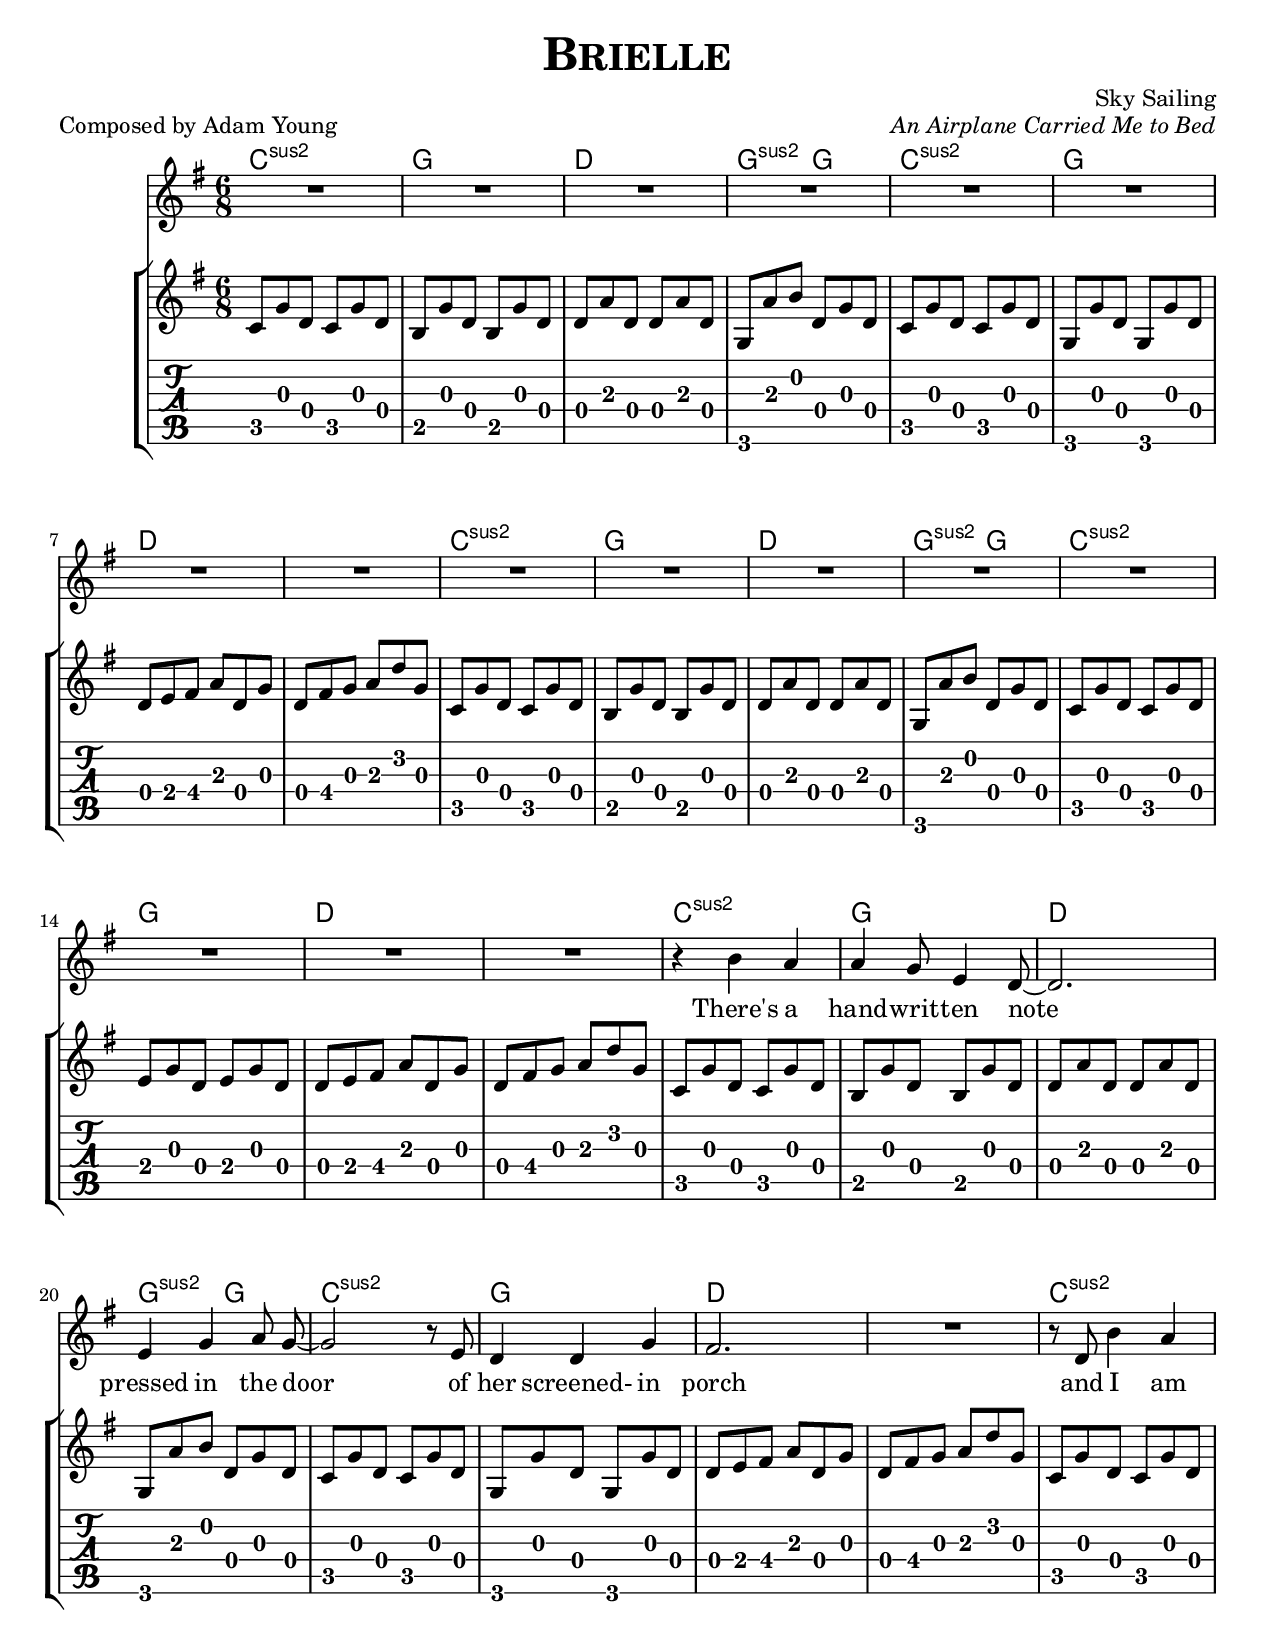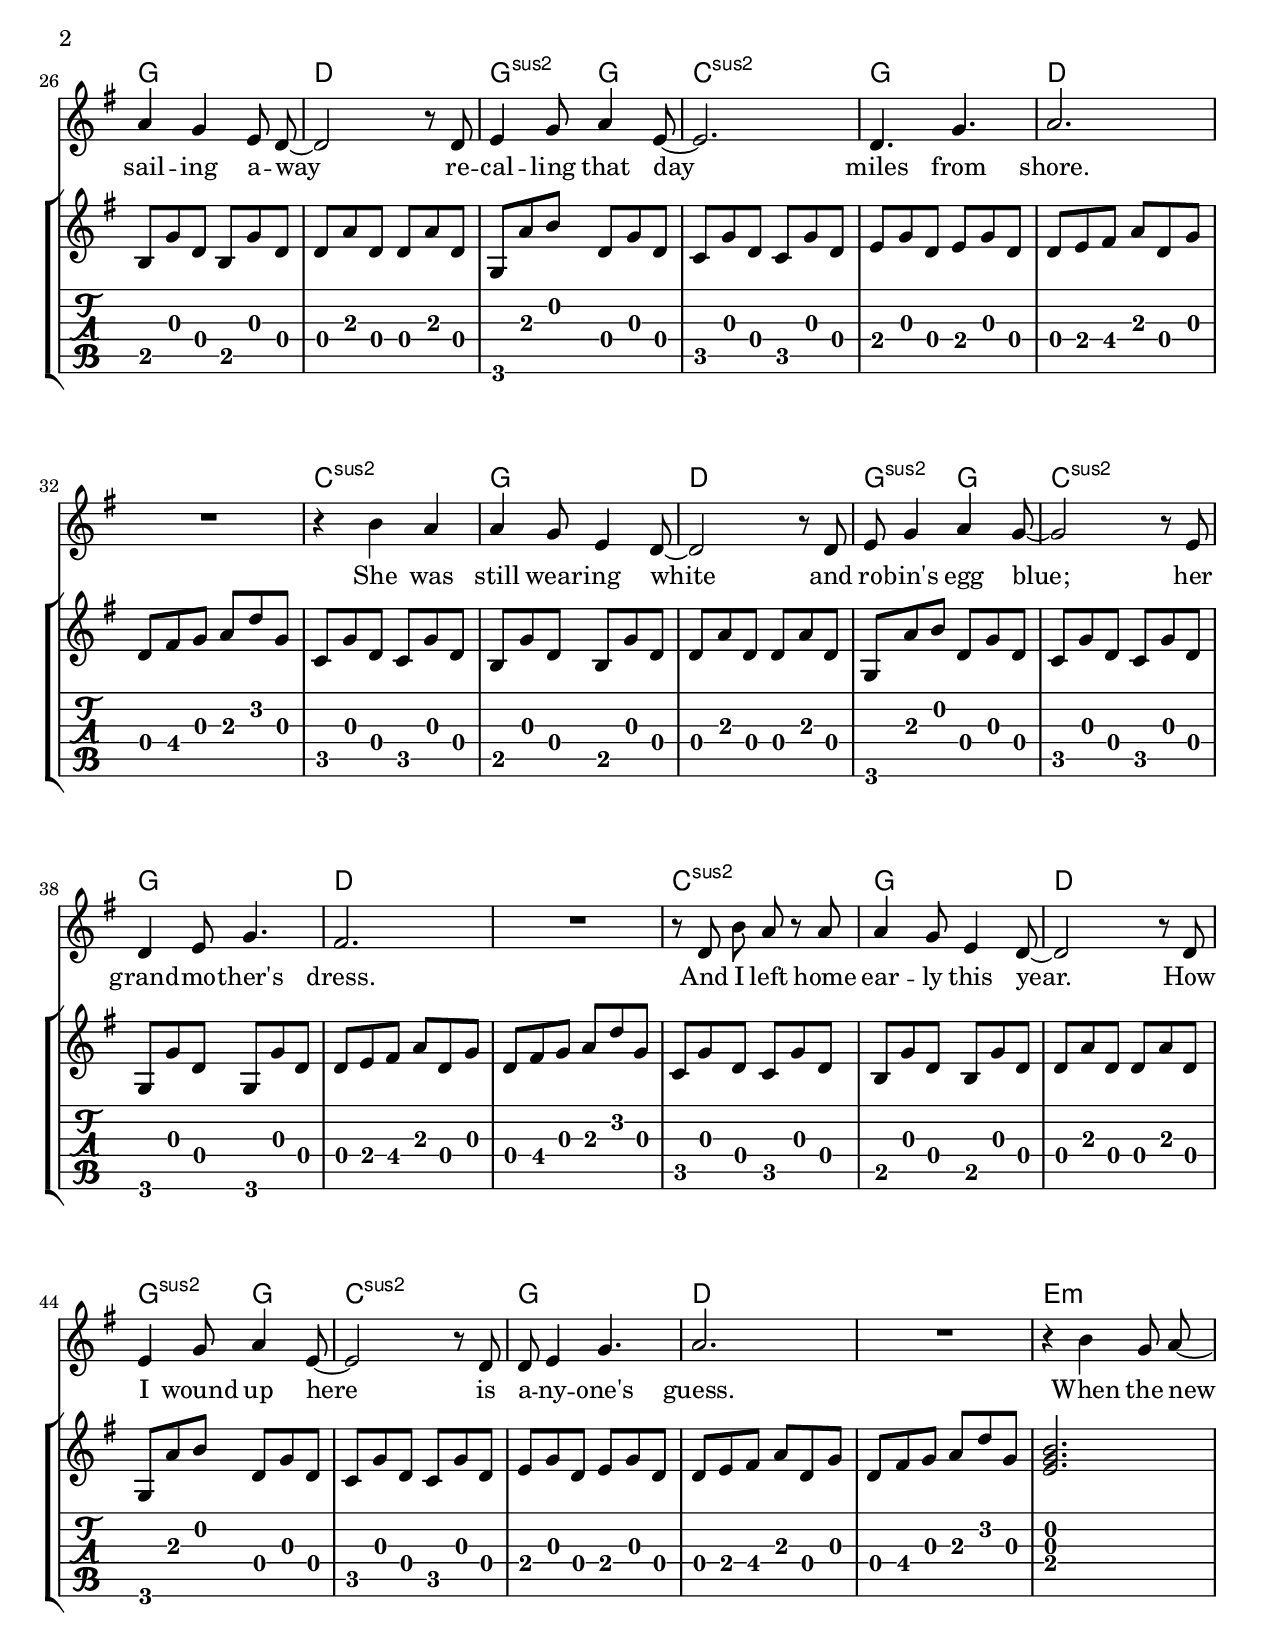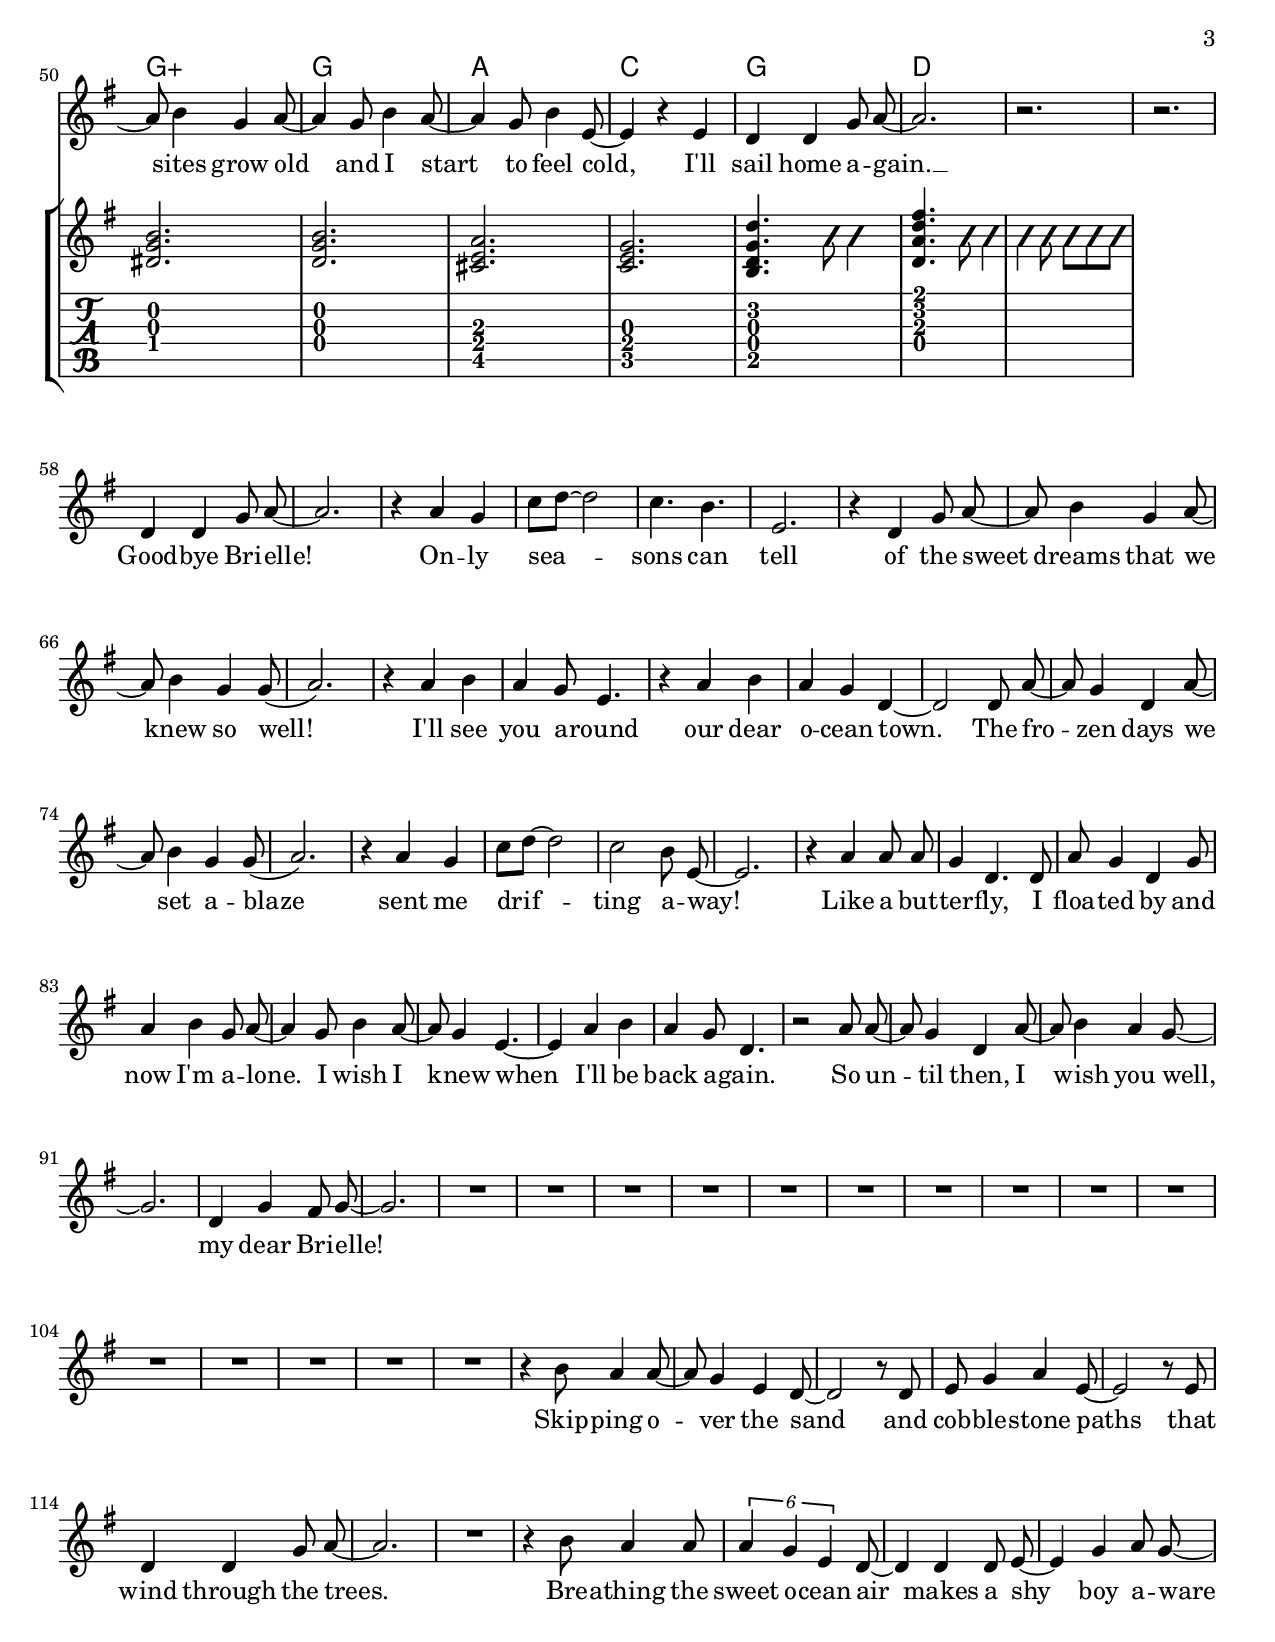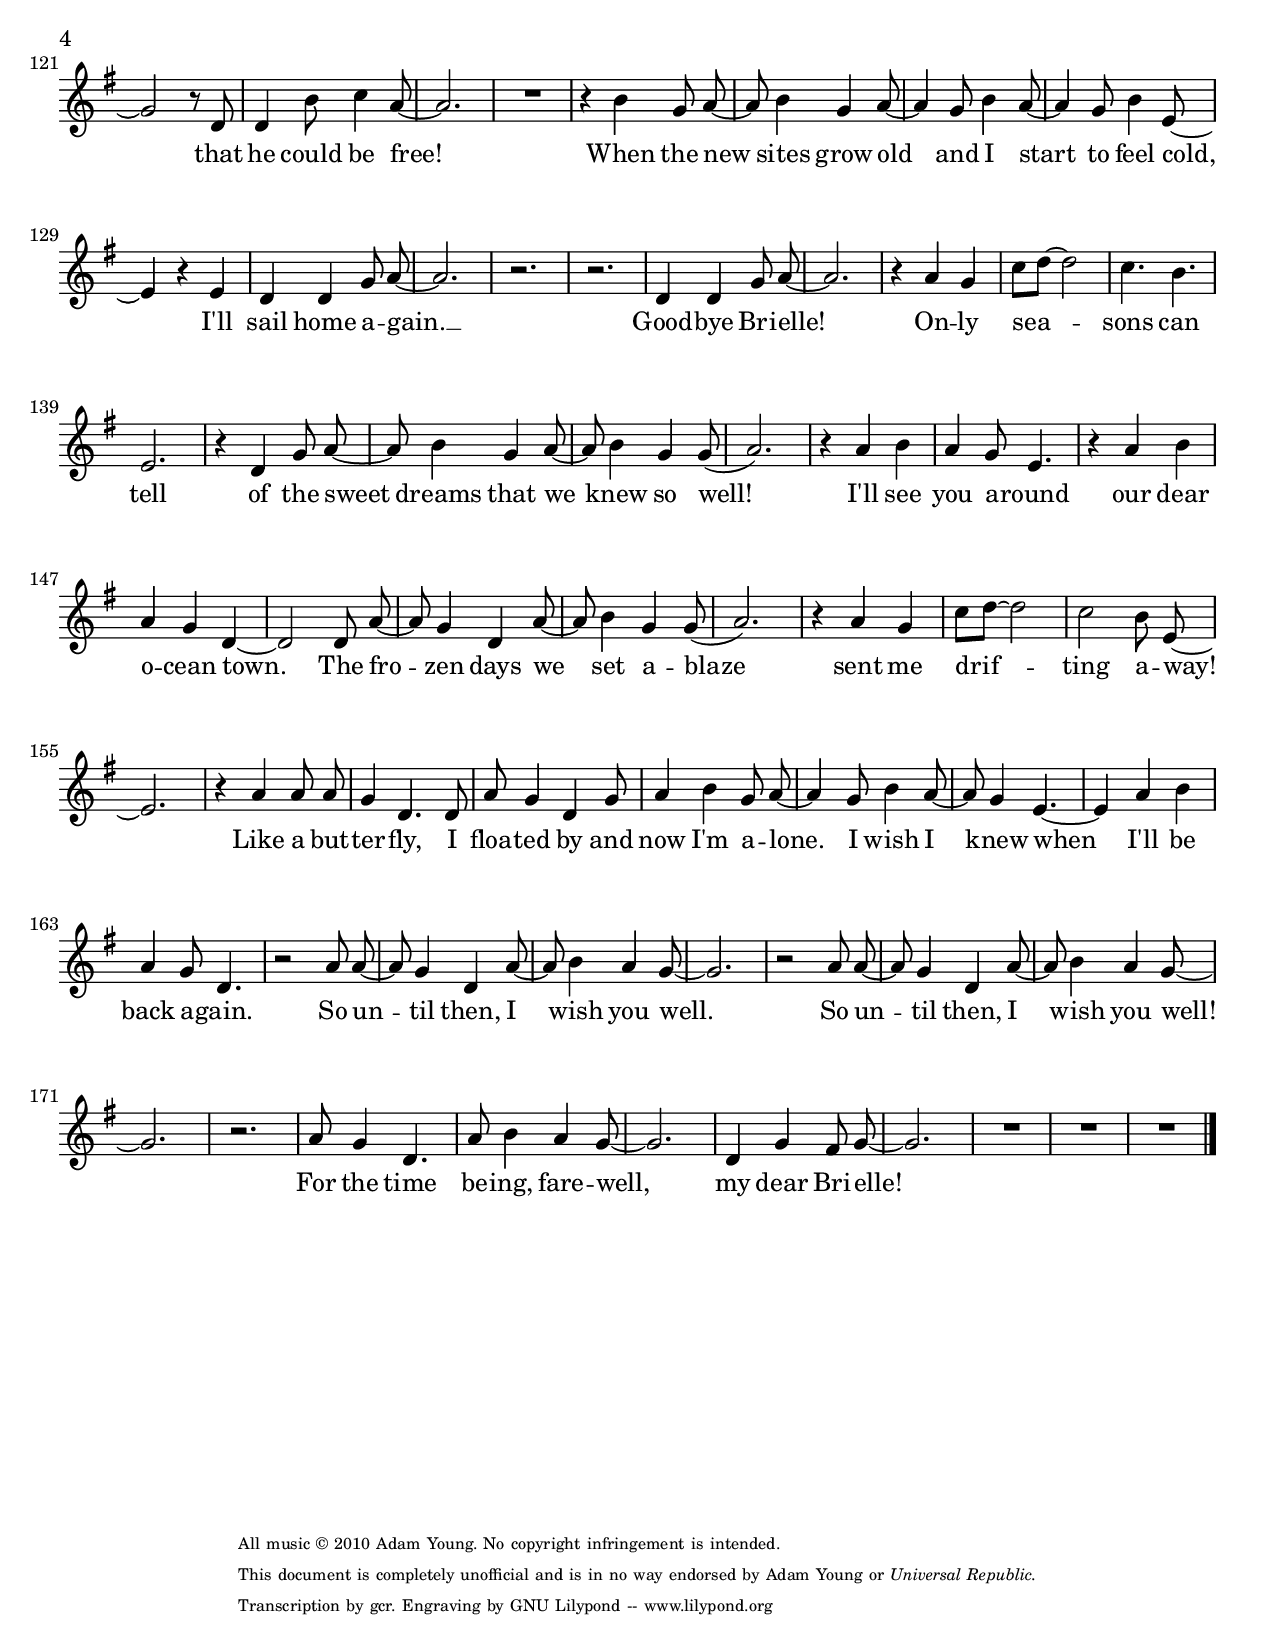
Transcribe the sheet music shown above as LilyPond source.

\version "2.12.3"

% Layout and paper settings for Brielle

%{ Brielle by Sky Sailing -- engraved by gcr
 ,ggggggggggg,                                                   
dP"""88""""""Y8,                           ,dPYb, ,dPYb,         
Yb,  88      `8b                           IP'`Yb IP'`Yb         
 `"  88      ,8P             gg            I8  8I I8  8I         
     88aaaad8P"              ""            I8  8' I8  8'         
     88""""Y8ba   ,gggggg,   gg    ,ggg,   I8 dP  I8 dP   ,ggg,  
     88      `8b  dP""""8I   88   i8" "8i  I8dP   I8dP   i8" "8i 
     88      ,8P ,8'    8I   88   I8, ,8I  I8P    I8P    I8, ,8I 
     88_____,d8',dP     Y8,_,88,_ `YbadP' ,d8b,_ ,d8b,_  `YbadP' 
    88888888P"  8P      `Y88P""Y8888P"Y8888P'"Y888P'"Y88888P"Y888
%}

%%% { CONFIGURATION
brTimeKey = { \time 6/8 \key g \major }

% Pick which flavor of things you want
% #'preprod or #'release
brVAFlavor = #'preprod
brCAFlavor = #'preprod
brCBFlavor = #'preprod
brVBFlavor = #'preprod

% slashes -- turn on improvisation (voices need the "Pitch_squash_engraver")
% and hide tab noteheads.
sl = {
  \improvisationOn
  %\override TabNoteHead #'transparent = ##t
  \override TabNoteHead #'stencil = ##f
  % ^ this is better but makes warnings
}
nsl = {
  \improvisationOff
  %\revert TabNoteHead #'transparent
  \revert TabNoteHead #'stencil
}
%%% }

%%% { LYRICS
brLyricsVA = \lyricmode {
  There's a hand -- writ -- ten note
  pressed in the door
  of her screened- in porch
  and I am sail -- ing a -- way
  re -- cal -- ling that day
  miles from shore.

  She was still wear -- ing white
  and ro -- bin's egg blue;
  her grand -- mo -- ther's dress.
  And I left home ear -- ly this year.
  How I wound up here
  is a -- ny -- one's guess.
}

brLyricsTr = \lyricmode {
  % Transition
  When the new sites grow old
  and I start to feel cold,
  I'll sail home a -- gain. __
}

brLyricsCA = \lyricmode {
  % Chorus
  Good -- bye Bri -- elle!
  \tag #'preprod { On -- ly sea -- sons can tell }
  \tag #'release { On -- ly whis -- pers can tell }
  of the sweet dreams that we knew so well!
  I'll see you a -- round
  our dear o -- cean town.
}
brLyricsCB = \lyricmode {
  The fro -- zen days we set a -- blaze
  sent me drif -- ting a -- way!
  Like a but -- ter -- fly, I floa -- ted by
  \tag #'preprod { and now I'm a -- lone. }
  \tag #'release { and now you're a -- lone. }
  I wish I knew when I'll be back a -- gain.
}
brLyricsCEndA = \lyricmode {
  So un -- til then, I wish you well,
  my dear Bri -- elle!
}

brLyricsVB = \lyricmode {
  % last verse
  Skip -- ping o -- ver the sand
  and cob -- ble -- stone paths
  that wind through the trees.

  Bre -- athing the sweet o -- cean air
  \tag #'preprod { makes a shy boy a -- ware
                   that he could be free! }
  \tag #'release { makes a blue -- bird a -- ware 
                   that she could be free! }
}

brLyricsCEndB = \lyricmode {
  So un -- til then, I wish you well.
  So un -- til then, I wish you well!
  For the time be -- ing, fare -- well, my dear Bri -- elle!
}
%%% }

%%% { SINGING VOICE
brVoiceVAa = \relative c'' {
  r4 b a | % there's a
  a g8 e4 d8~ |
  d2. | % note
  e4 g a8 g8~ | % stuck in the
  g2 r8 e |
  d4 d g | % her screened-in
  fis2. |
  R2. |
  r8 d b'4 a | % And I am sailing
  a4 g e8 d8 ~ |
  d2 r8 d8 |
  e4 g8 a4 e8 ~ |
  e2. | % ...that day
  d4. g | % miles from
  a2. | % shore
  R2. |
}
brVoiceVAb = \relative c'' {
  r4 b a | % She was
  a g8 e4 d8~ |
  d2 r8 d8 | % white...and robin's
  e8 g4 a4 g8~ |
  g2 r8 e |
  d4 e8 g4. | % grandmother's
  fis2. |
  R2. |
  r8 d b' a r a | % And I left home
  a4 g8 e4 d8 ~ |
  d2 r8 d8 |
  e4 g8 a4 e8 ~ |
  e2 r8 d8 | % here is
  d8 e4 g4. | % anyone's
  a2. | R2. | % guess
}
brVoiceTr = \relative c'' {
  r4 b g8 a8~ | % When the new
  a8 b4 g a8~|    % TIES!
  a4 g8 b4 a8~ |  % TIES!
  a4 g8 b4 e,8~ | % TIES! Triple tied measure combo
  e4 r e |
  d d g8 a8~ |    % SO MANY TIES WHAT.
  a2. |
  r2.|
}
brVoiceCA = \relative c'' {
  r2.|
  d,4 d g8 a~ | % Good bye, Brie-elle!
  a2. |
  r4 a4 g |
  c8[ d]~d2 | %se-easons
  c4. b |
  e,2. |
  r4 d g8 a8~ | % of the
  a8 b4 g a8~ |
  a8 b4 g g8(|
  a2.) |
  r4 a b |
  a g8 e4. | % you around
  r4 a4 b |
  a g d~ |
  d2 d8 a'8~ | % town! The--
}
brVoiceCB = \relative c'' {
  % The
  a8 g4 d a'8 ~| % frozen days
  a8 b4 g g8(|
  a2.) |
  r4 a g | % sent me
  c8[ d]~d2 | % drifting
  c2 b8 e,8 ~|
  e2. |
  r4 a a8 a8 | % Like a 
  g4 d4. d8 | % Butterfly, I 
  a'8 g4 d g8 | % floated by, and
  a4 b g8 a8~ |
  a4 g8 b4 a8 ~| % ~lone! I wish I
  a8 g4 e4.~ |
  e4 a b|
  a4 g8 d4.|
  r2 a'8 a8~| % so
}
brVoiceCEndA = \relative c'' {
  % ... So
  a8 g4 d4 a'8~|
  a8 b4 a g8~ |
  g2. |
  d4 g fis8 g8 ~ |
}
brVoiceVB = \relative c'' {
  r4 b8 a4 a8~ | % Skipping
  a8 g4 e d8 ~|
  d2 r8 d8 |
  e8 g4 a e8 ~| % cobblestone
  e2 r8 e |
  d4 d g8 a8 ~ |
  a2. | % trees!
  R2. |
  r4 b8 a4 a8 | % And breathing the
  \times 5/6 {
    a4 g e    %   WTF !!
  } d8~ | % sweet ocean air ~
  d4 d4 d8 e8 ~| % ~air makes a shy
  e4 g a8 g8 ~ | % shy boy a-ware
  g2 r8 d8 | % ~ware that
  d4 b'8 c4 a8~ | % he could be
  a2. | % free!
  R2. |
}
brVoiceCEndB = \relative c'' {
  % ... So
  a8 g4 d a'8~| % until then, I
  a8 b4 a g8~|
  g2. |
  r2 a8 a8~|
  a8 g4 d a'8~|
  a8 b4 a g8~|
  g2. |
  r2. |
  a8 g4 d4. | % For the time
  a'8 b4 a4 g8~ |
  g2. |
  d4 g fis8 g8 ~ |
  g2. |
}
%%% }

%%% { CHORD NAMES
brChordsIntro = \chordmode {
  c2.:sus2
  g2.
  d2.
  g4.:sus2
  g4.
  c2.:sus2
  g2.
  d2. s2.
}
brChordsTr = \chordmode {
  e2.:m
  g:aug
  g
  a
  c
  g
  d
}
%%% }

%%% { GUITAR
brGuitarIntro = \relative c' {
  \repeat unfold 2 { c8 g' d } |
  \repeat unfold 2 { b8 g' d } |
  \repeat unfold 2 { d8 a' d, } |
  g,8 a' b d, g d |
  \repeat unfold 2 { c8 g' d } |
  \repeat unfold 2 { g,8 g' d } |
  d e fis a d, g | % the first D should be 8va lower
  d fis g a d g, |

  \repeat unfold 2 { c,8 g' d } |
  \repeat unfold 2 { b8 g' d } |
  \repeat unfold 2 { d8 a' d, } |
  g,8 a' b d, g d |
  \repeat unfold 2 { c8 g' d } |
  \repeat unfold 2 { e g d } |
  d e fis a d, g | % first D: 8va lower
  d fis g a d g, |
}
brGuitarTr = \relative c' {
  \chordmode {
    e2.:m           % dotted half-note E minor
    g:aug/dis       % G augmented w/ dis on bottom
    g:/d            % G natural w/ D on bottom
    cis:m6-^5       % 1st inverted A alternate: g:5-/des
    c
  }
  <b d g d'>4. \sl c8 c4 \nsl |
  <d a' d fis>4. \sl d8 d4 |
  d4 d8 d8 d8 d8 \nsl |
}

%%% }


%%% { STRUCTURE
brChords = {
  \repeat unfold 6 {
    \brChordsIntro
  }
  \brChordsTr
}

brVoice = {
  \autoBeamOff
  R2.*16 |
  \keepWithTag \brVAFlavor \brVoiceVAa
  \keepWithTag \brVAFlavor \brVoiceVAb

  \brVoiceTr
  \keepWithTag \brCAFlavor \brVoiceCA
  \keepWithTag \brCBFlavor \brVoiceCB
  \brVoiceCEndA
  g'2. | % tied with previous
  R2.*15
  \keepWithTag \brVBFlavor \brVoiceVB
  \brVoiceTr
  \keepWithTag \brCAFlavor \brVoiceCA
  \keepWithTag \brCBFlavor \brVoiceCB
  \brVoiceCEndB
  R2.*3 |
  \bar "|."
}

brLyrics = {
  % Verse 1 and transition
  \keepWithTag \brVAFlavor \brLyricsVA
  \brLyricsTr

  % Chorus
  \keepWithTag \brCAFlavor \brLyricsCA
  \keepWithTag \brCBFlavor \brLyricsCB
  \brLyricsCEndA

  % Verse 2 and transition
  \keepWithTag \brVBFlavor \brLyricsVB
  \brLyricsTr

  % Chorus
  \keepWithTag \brCAFlavor \brLyricsCA
  \keepWithTag \brCBFlavor \brLyricsCB
  \keepWithTag \brCBFlavor \brLyricsCEndB
}

brGuitar = {
  \brGuitarIntro
  \brGuitarIntro % also VAa
  \brGuitarIntro % also VAb
  \brGuitarTr
}

%%% }

% vim: foldmethod=marker foldmarker={,}


\score {<<
  \new ChordNames \brChords
  \new Staff { \brTimeKey \new Voice = "brielleLyrics" \brVoice }

  \new Lyrics \lyricsto "brielleLyrics" \brLyrics

  \new StaffGroup <<
    \new Staff { \brTimeKey \brGuitar }
    \new TabStaff  { \brTimeKey \transpose g' g \brGuitar }
  >>
>>}

%#(set-global-staff-size 25)
\layout {
  % This squashes slashes (set with \sl or \improvisationOn) to be on the same
  % staff line. Applied to every voice.
  \context { \Voice
    \consists "Pitch_squash_engraver"
  }
  % Bigger letters! Default tab staff is _un_readable_
  \context { \TabStaff
    fontSize=#2
    \override StaffSymbol #'staff-space = #1.6 % default 1.5
  }
}
\paper {
  #(set-paper-size "letter")
}
\header {
  title         = \markup {
    %\override #'(font-name . "URW Chancery L")
    \larger \larger \smallCaps Brielle
  }
  composer   = "Sky Sailing"
  opus          = \markup { \italic { An Airplane Carried Me to Bed } }
  piece      = "Composed by Adam Young"
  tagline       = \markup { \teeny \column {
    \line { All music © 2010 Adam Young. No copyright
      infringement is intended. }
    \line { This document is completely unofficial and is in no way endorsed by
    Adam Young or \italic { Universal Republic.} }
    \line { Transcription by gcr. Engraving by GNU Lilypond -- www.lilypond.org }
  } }
}
#(set-default-paper-size "letter")
